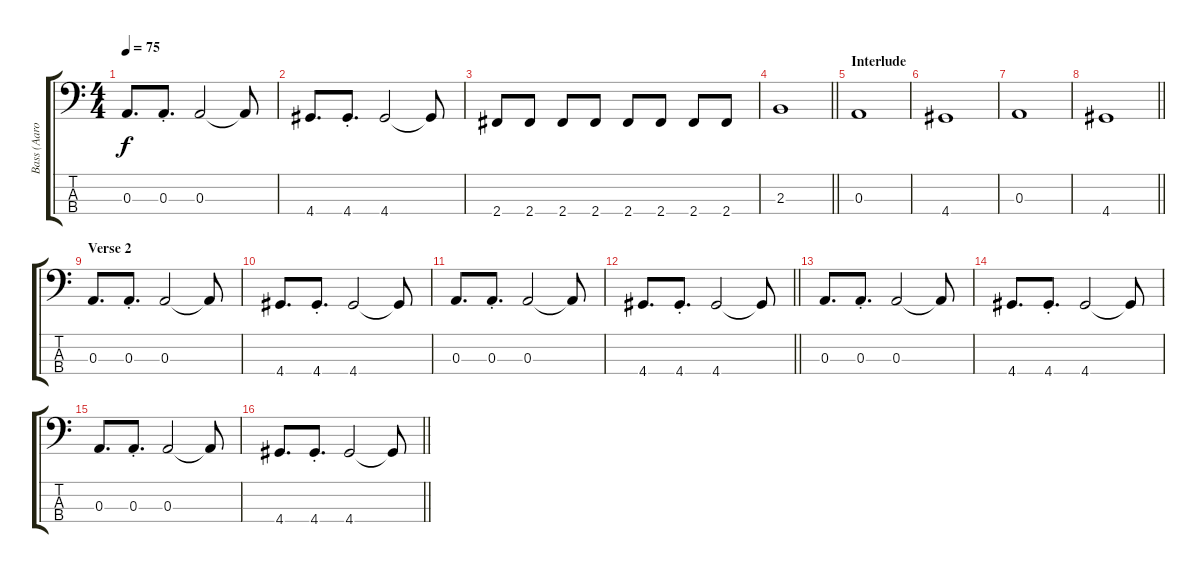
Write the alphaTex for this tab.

\track ("Bass (Aaron)" "Bass (Aaro") {instrument electricbassfinger}
\staff {score tabs}
\tuning (G2 D2 A1 E1) {hide}
\ts (4 4)
\tempo 75
\clef f4
\ks c
0.3.8{d dy f} 0.3{st}.8{d} 0.3.2 0.3{t}.8 |
4.4.8{d} 4.4{st}.8{d} 4.4.2 4.4{t}.8 |
2.4.8 2.4.8 2.4.8 2.4.8 2.4.8 2.4.8 2.4.8 2.4.8 |
\barLineRight lightlight
2.3.1 |
\section ("" "Interlude")
0.3.1 |
4.4.1 |
0.3.1 |
\barLineRight lightlight
4.4.1 |
\section ("" "Verse 2")
0.3.8{d} 0.3{st}.8{d} 0.3.2 0.3{t}.8 |
4.4.8{d} 4.4{st}.8{d} 4.4.2 4.4{t}.8 |
0.3.8{d} 0.3{st}.8{d} 0.3.2 0.3{t}.8 |
\barLineRight lightlight
4.4.8{d} 4.4{st}.8{d} 4.4.2 4.4{t}.8 |
0.3.8{d} 0.3{st}.8{d} 0.3.2 0.3{t}.8 |
4.4.8{d} 4.4{st}.8{d} 4.4.2 4.4{t}.8 |
0.3.8{d} 0.3{st}.8{d} 0.3.2 0.3{t}.8 |
\barLineRight lightlight
4.4.8{d} 4.4{st}.8{d} 4.4.2 4.4{t}.8
